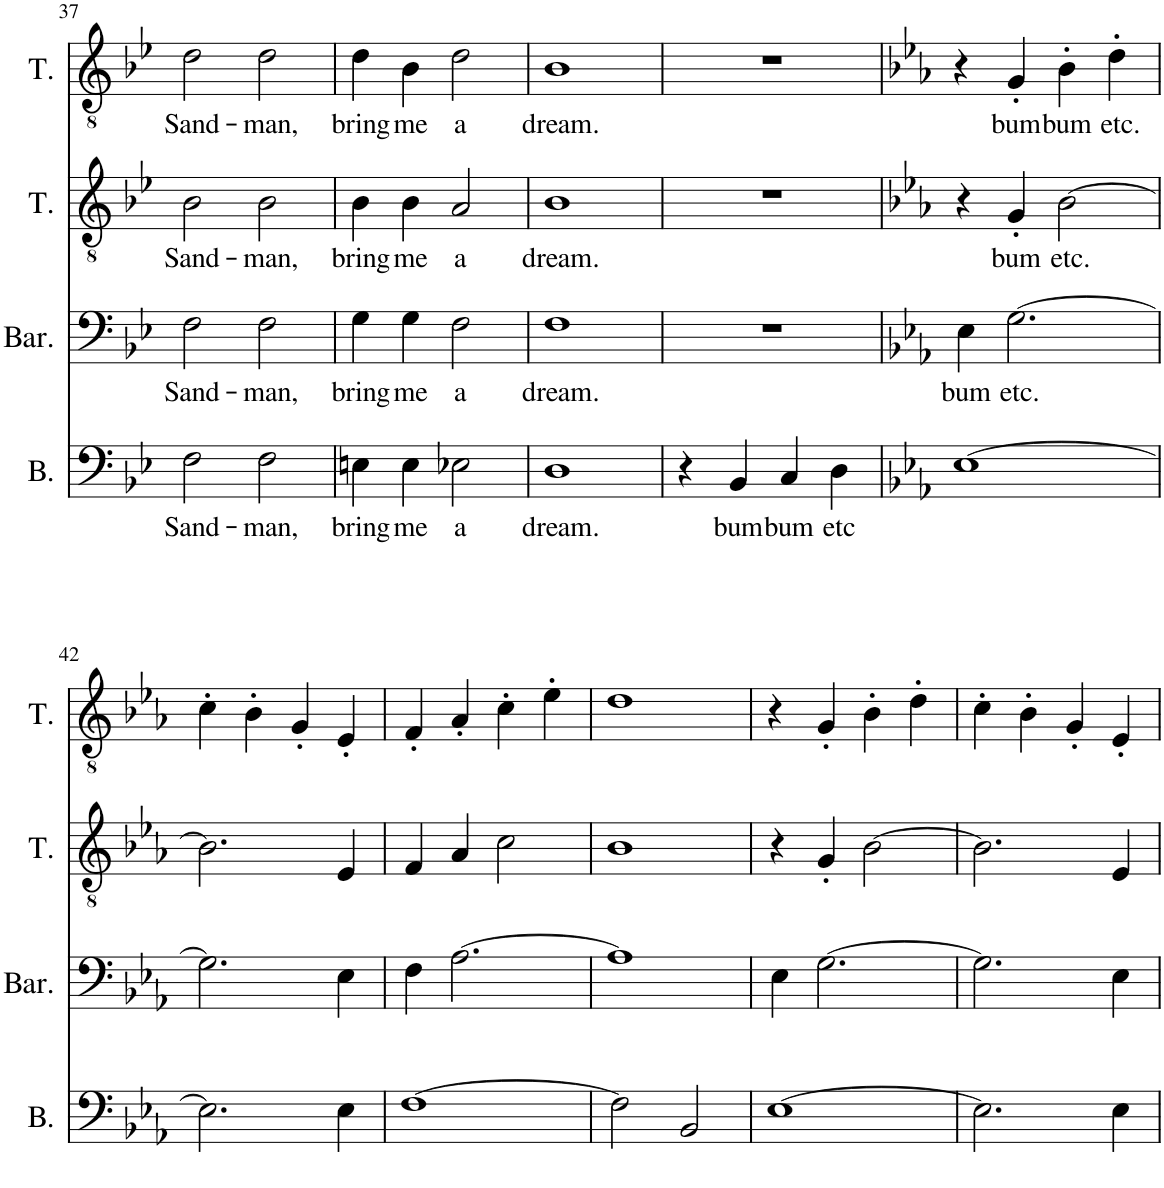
**kern	**text	**kern	**text	**kern	**text	**kern	**text
*part4	*part4	*part3	*part3	*part2	*part2	*part1	*part1
*staff4	*staff4	*staff3	*staff3	*staff2	*staff2	*staff1	*staff1
*I"Bass	*	*I"Baritone	*	*I"Tenor	*	*I"Tenor	*
*I'B.	*	*I'Bar.	*	*I'T.	*	*I'T.	*
!!LO:PB:g=z
*clefF4	*	*clefF4	*	*clefGv2	*	*clefGv2	*
*k[b-e-]	*	*k[b-e-]	*	*k[b-e-]	*	*k[b-e-]	*
*M4/4	*	*M4/4	*	*M4/4	*	*M4/4	*
=37	=37	=37	=37	=37	=37	=37	=37
!	!LO:LY:b	!	!LO:LY:b	!	!LO:LY:b	!	!LO:LY:b
2F\	Sand-	2F\	Sand-	2B-\	Sand-	2d\	Sand-
!	!LO:LY:b	!	!LO:LY:b	!	!LO:LY:b	!	!LO:LY:b
2F\	-man,	2F\	-man,	2B-\	-man,	2d\	-man,
=38	=38	=38	=38	=38	=38	=38	=38
!	!LO:LY:b	!	!LO:LY:b	!	!LO:LY:b	!	!LO:LY:b
4En\	bring	4G\	bring	4B-\	bring	4d\	bring
!	!LO:LY:b	!	!LO:LY:b	!	!LO:LY:b	!	!LO:LY:b
4E\	me	4G\	me	4B-\	me	4B-\	me
!	!LO:LY:b	!	!LO:LY:b	!	!LO:LY:b	!	!LO:LY:b
2E-X\	a	2F\	a	2A/	a	2d\	a
=39	=39	=39	=39	=39	=39	=39	=39
!	!LO:LY:b	!	!LO:LY:b	!	!LO:LY:b	!	!LO:LY:b
1D	dream.	1F	dream.	1B-	dream.	1B-	dream.
=40	=40	=40	=40	=40	=40	=40	=40
4r	.	1r	.	1r	.	1r	.
!	!LO:LY:b	!	!	!	!	!	!
4BB-/	bum	.	.	.	.	.	.
!	!LO:LY:b	!	!	!	!	!	!
4C/	bum	.	.	.	.	.	.
!	!LO:LY:b	!	!	!	!	!	!
4D\	etc	.	.	.	.	.	.
=41	=41	=41	=41	=41	=41	=41	=41
*k[b-e-a-]	*	*k[b-e-a-]	*	*k[b-e-a-]	*	*k[b-e-a-]	*
!	!	!	!LO:LY:b	!	!	!	!
[1E-	.	4E-\	bum	4r	.	4r	.
!	!	!	!LO:LY:b	!	!LO:LY:b	!	!LO:LY:b
.	.	[2.G\	etc.	4G'/	bum	4G'/	bum
!	!	!	!	!	!LO:LY:b	!	!LO:LY:b
.	.	.	.	[2B-\	etc.	4B-'\	bum
!	!	!	!	!	!	!	!LO:LY:b
.	.	.	.	.	.	4d'\	etc.
!!LO:LB:g=z
=42	=42	=42	=42	=42	=42	=42	=42
2.E-\]	.	2.G\]	.	2.B-\]	.	4c'\	.
.	.	.	.	.	.	4B-'\	.
.	.	.	.	.	.	4G'/	.
4E-\	.	4E-\	.	4E-/	.	4E-'/	.
=43	=43	=43	=43	=43	=43	=43	=43
[1F	.	4F\	.	4F/	.	4F'/	.
.	.	[2.A-\	.	4A-/	.	4A-'/	.
.	.	.	.	2c\	.	4c'\	.
.	.	.	.	.	.	4e-'\	.
=44	=44	=44	=44	=44	=44	=44	=44
2F\]	.	1A-]	.	1B-	.	1d	.
2BB-/	.	.	.	.	.	.	.
=45	=45	=45	=45	=45	=45	=45	=45
[1E-	.	4E-\	.	4r	.	4r	.
.	.	[2.G\	.	4G'/	.	4G'/	.
.	.	.	.	[2B-\	.	4B-'\	.
.	.	.	.	.	.	4d'\	.
=46	=46	=46	=46	=46	=46	=46	=46
2.E-\]	.	2.G\]	.	2.B-\]	.	4c'\	.
.	.	.	.	.	.	4B-'\	.
.	.	.	.	.	.	4G'/	.
4E-\	.	4E-\	.	4E-/	.	4E-'/	.
=	=	=	=	=	=	=	=
*-	*-	*-	*-	*-	*-	*-	*-
